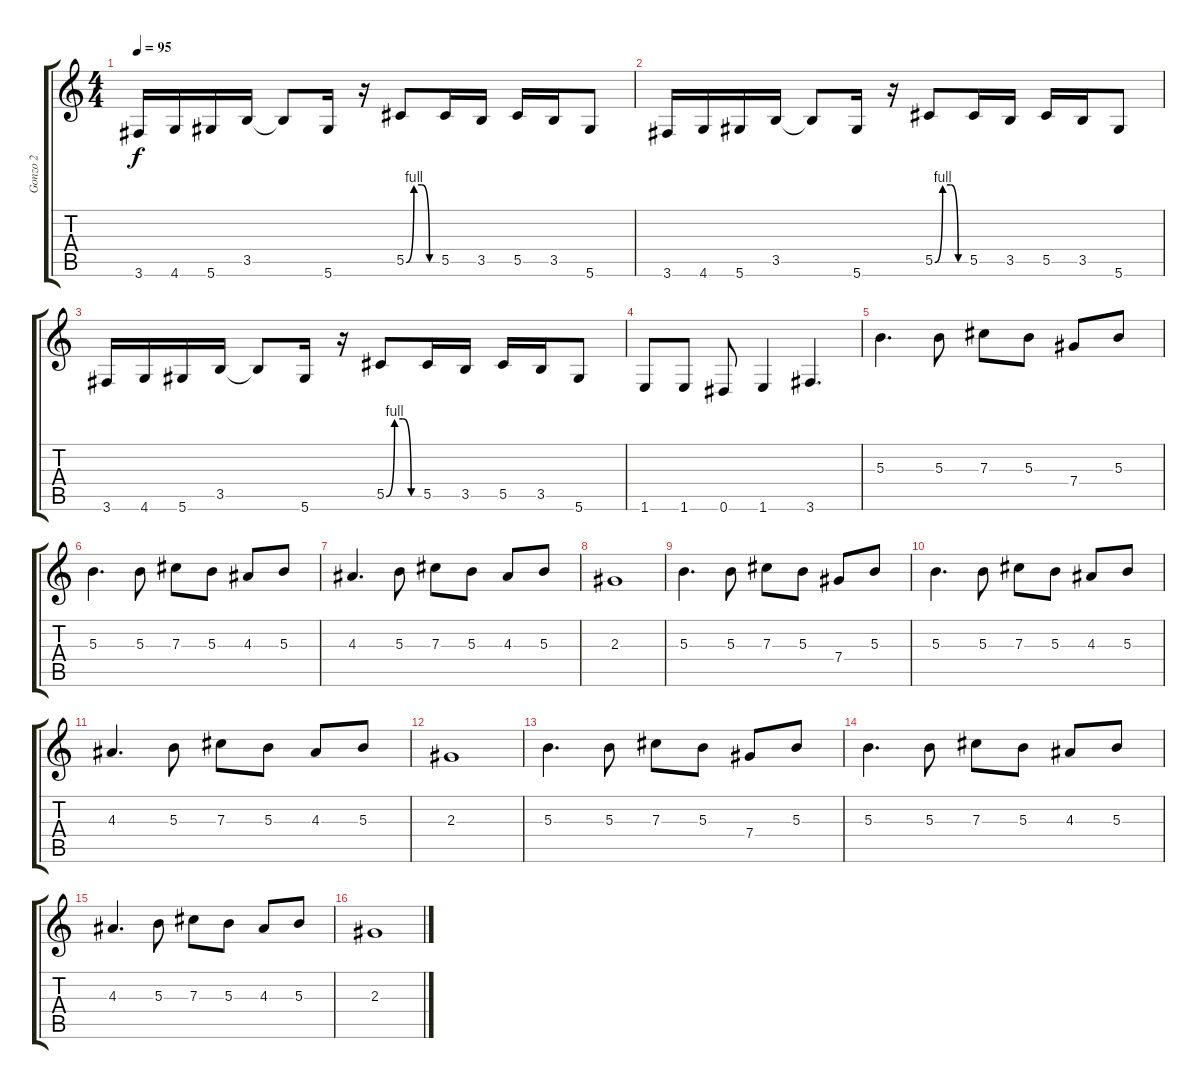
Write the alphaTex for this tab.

\track ("Gonzo 2" "Gonzo 2") {instrument electricguitarclean}
\staff {score tabs}
\tuning (Eb4 Bb3 Gb3 Db3 Ab2 Eb2) {hide}
\ts (4 4)
\tempo 95
\clef g2
\ks c
3.6.16{dy f} 4.6.16 5.6.16 3.5.16 3.5{t}.8 5.6.16 r.16 5.5{be (custom 0 0 15 4 30 4 45 0 60 0)}.8 5.5.16 3.5.16 5.5.16 3.5.16 5.6.8 |
3.6.16 4.6.16 5.6.16 3.5.16 3.5{t}.8 5.6.16 r.16 5.5{be (custom 0 0 15 4 30 4 45 0 60 0)}.8 5.5.16 3.5.16 5.5.16 3.5.16 5.6.8 |
3.6.16 4.6.16 5.6.16 3.5.16 3.5{t}.8 5.6.16 r.16 5.5{be (custom 0 0 15 4 30 4 45 0 60 0)}.8 5.5.16 3.5.16 5.5.16 3.5.16 5.6.8 |
1.6.8 1.6.8 0.6.8 1.6.4 3.6.4{d} |
5.3.4{d volume 9} 5.3.8 7.3.8 5.3.8 7.4.8 5.3.8 |
5.3.4{d} 5.3.8 7.3.8 5.3.8 4.3.8 5.3.8 |
4.3.4{d} 5.3.8 7.3.8 5.3.8 4.3.8 5.3.8 |
2.3.1 |
5.3.4{d} 5.3.8 7.3.8 5.3.8 7.4.8 5.3.8 |
5.3.4{d} 5.3.8 7.3.8 5.3.8 4.3.8 5.3.8 |
4.3.4{d} 5.3.8 7.3.8 5.3.8 4.3.8 5.3.8 |
2.3.1 |
5.3.4{d} 5.3.8 7.3.8 5.3.8 7.4.8 5.3.8 |
5.3.4{d} 5.3.8 7.3.8 5.3.8 4.3.8 5.3.8 |
4.3.4{d} 5.3.8 7.3.8 5.3.8 4.3.8 5.3.8 |
2.3.1
